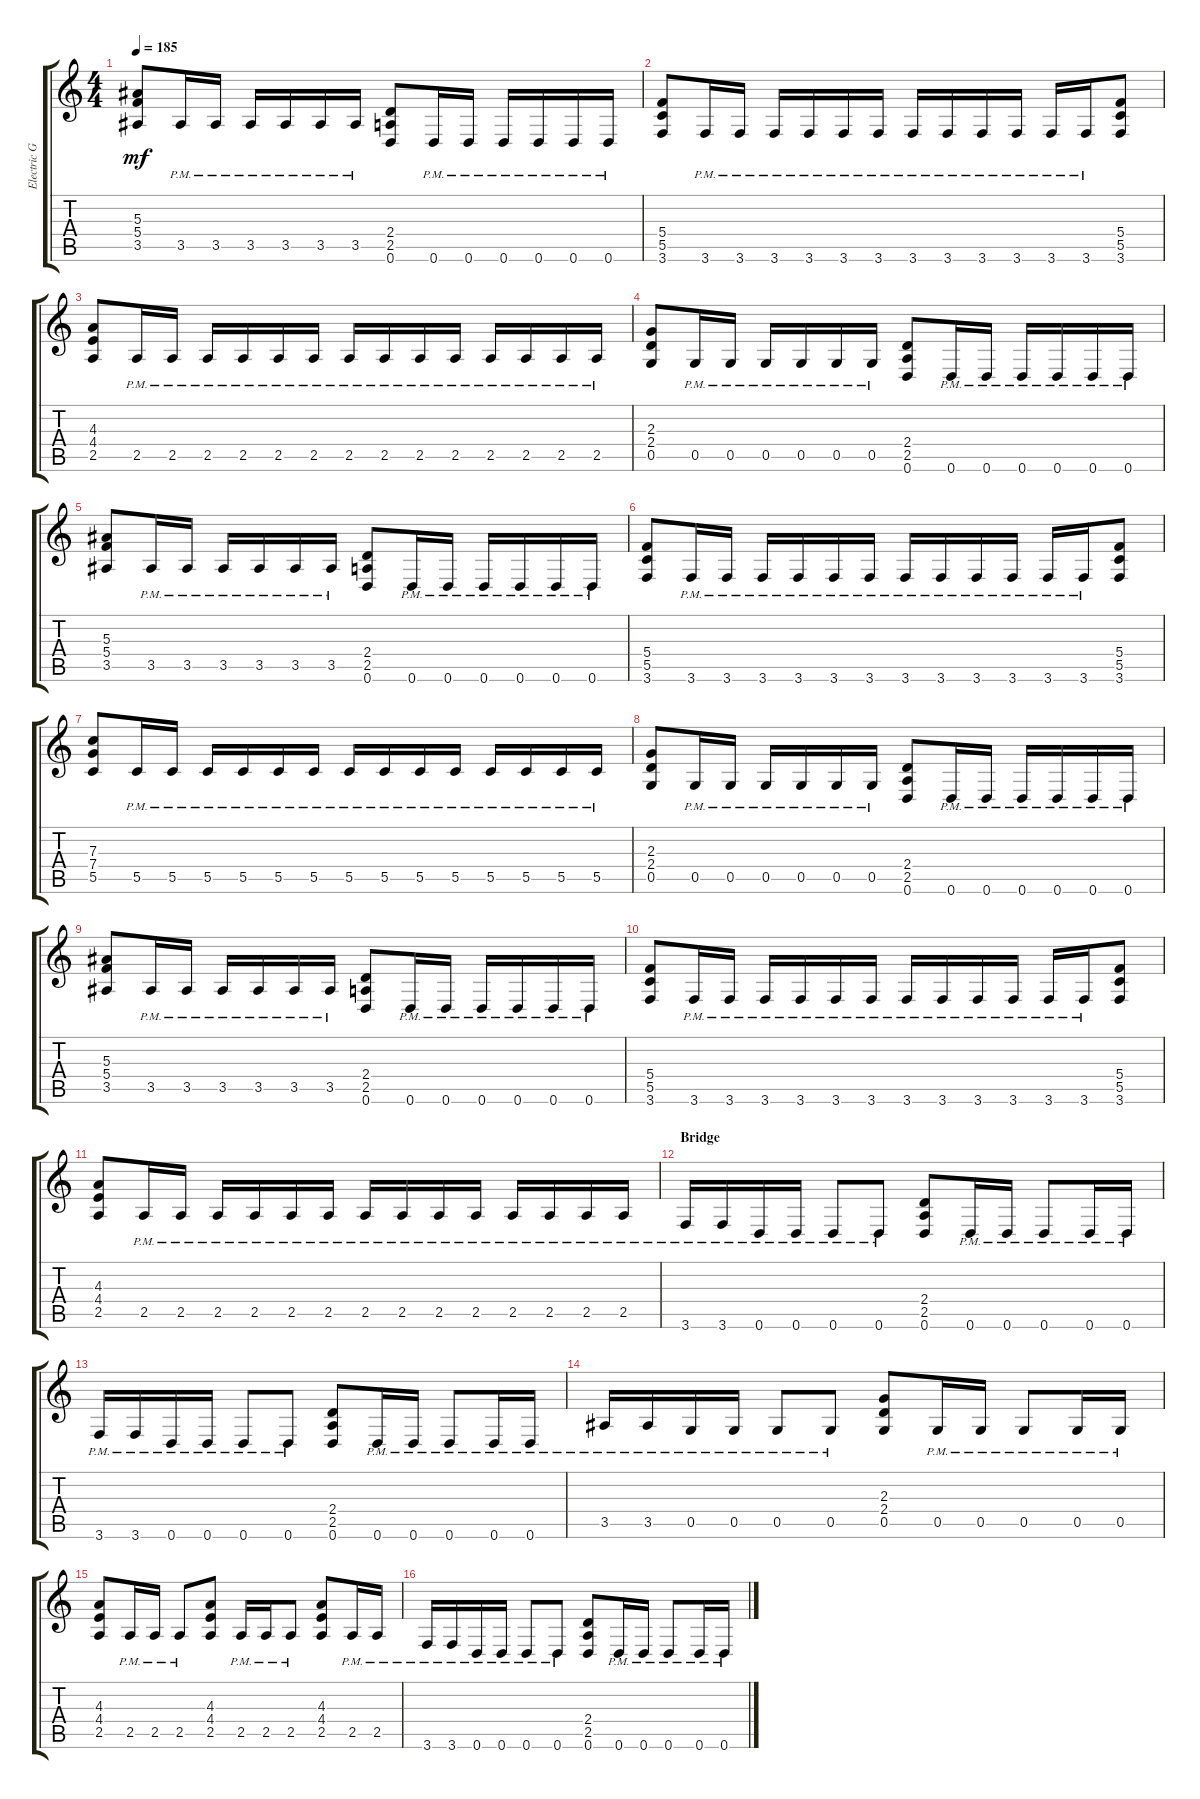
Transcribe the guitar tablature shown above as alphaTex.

\track ("Electric Guitar" "Electric G") {instrument distortionguitar}
\staff {score tabs}
\tuning (D4 A3 F3 C3 G2 D2) {hide}
\ts (4 4)
\tempo 185
\clef g2
\ks c
(5.3 5.4 3.5).8{dy mf} 3.5{pm}.16 3.5{pm}.16 3.5{pm}.16 3.5{pm}.16 3.5{pm}.16 3.5{pm}.16 (2.4 2.5 0.6).8 0.6{pm}.16 0.6{pm}.16 0.6{pm}.16 0.6{pm}.16 0.6{pm}.16 0.6{pm}.16 |
(5.4 5.5 3.6).8 3.6{pm}.16 3.6{pm}.16 3.6{pm}.16 3.6{pm}.16 3.6{pm}.16 3.6{pm}.16 3.6{pm}.16 3.6{pm}.16 3.6{pm}.16 3.6{pm}.16 3.6{pm}.16 3.6{pm}.16 (5.4 5.5 3.6).8 |
(4.3 4.4 2.5).8 2.5{pm}.16 2.5{pm}.16 2.5{pm}.16 2.5{pm}.16 2.5{pm}.16 2.5{pm}.16 2.5{pm}.16 2.5{pm}.16 2.5{pm}.16 2.5{pm}.16 2.5{pm}.16 2.5{pm}.16 2.5{pm}.16 2.5{pm}.16 |
(2.3 2.4 0.5).8 0.5{pm}.16 0.5{pm}.16 0.5{pm}.16 0.5{pm}.16 0.5{pm}.16 0.5{pm}.16 (2.4 2.5 0.6).8 0.6{pm}.16 0.6{pm}.16 0.6{pm}.16 0.6{pm}.16 0.6{pm}.16 0.6{pm}.16 |
(5.3 5.4 3.5).8 3.5{pm}.16 3.5{pm}.16 3.5{pm}.16 3.5{pm}.16 3.5{pm}.16 3.5{pm}.16 (2.4 2.5 0.6).8 0.6{pm}.16 0.6{pm}.16 0.6{pm}.16 0.6{pm}.16 0.6{pm}.16 0.6{pm}.16 |
(5.4 5.5 3.6).8 3.6{pm}.16 3.6{pm}.16 3.6{pm}.16 3.6{pm}.16 3.6{pm}.16 3.6{pm}.16 3.6{pm}.16 3.6{pm}.16 3.6{pm}.16 3.6{pm}.16 3.6{pm}.16 3.6{pm}.16 (5.4 5.5 3.6).8 |
(7.3 7.4 5.5).8 5.5{pm}.16 5.5{pm}.16 5.5{pm}.16 5.5{pm}.16 5.5{pm}.16 5.5{pm}.16 5.5{pm}.16 5.5{pm}.16 5.5{pm}.16 5.5{pm}.16 5.5{pm}.16 5.5{pm}.16 5.5{pm}.16 5.5{pm}.16 |
(2.3 2.4 0.5).8 0.5{pm}.16 0.5{pm}.16 0.5{pm}.16 0.5{pm}.16 0.5{pm}.16 0.5{pm}.16 (2.4 2.5 0.6).8 0.6{pm}.16 0.6{pm}.16 0.6{pm}.16 0.6{pm}.16 0.6{pm}.16 0.6{pm}.16 |
(5.3 5.4 3.5).8 3.5{pm}.16 3.5{pm}.16 3.5{pm}.16 3.5{pm}.16 3.5{pm}.16 3.5{pm}.16 (2.4 2.5 0.6).8 0.6{pm}.16 0.6{pm}.16 0.6{pm}.16 0.6{pm}.16 0.6{pm}.16 0.6{pm}.16 |
(5.4 5.5 3.6).8 3.6{pm}.16 3.6{pm}.16 3.6{pm}.16 3.6{pm}.16 3.6{pm}.16 3.6{pm}.16 3.6{pm}.16 3.6{pm}.16 3.6{pm}.16 3.6{pm}.16 3.6{pm}.16 3.6{pm}.16 (5.4 5.5 3.6).8 |
(4.3 4.4 2.5).8 2.5{pm}.16 2.5{pm}.16 2.5{pm}.16 2.5{pm}.16 2.5{pm}.16 2.5{pm}.16 2.5{pm}.16 2.5{pm}.16 2.5{pm}.16 2.5{pm}.16 2.5{pm}.16 2.5{pm}.16 2.5{pm}.16 2.5{pm}.16 |
\section ("" "Bridge")
3.6{pm}.16 3.6{pm}.16 0.6{pm}.16 0.6{pm}.16 0.6{pm}.8 0.6{pm}.8 (2.4 2.5 0.6).8 0.6{pm}.16 0.6{pm}.16 0.6{pm}.8 0.6{pm}.16 0.6{pm}.16 |
3.6{pm}.16 3.6{pm}.16 0.6{pm}.16 0.6{pm}.16 0.6{pm}.8 0.6{pm}.8 (2.4 2.5 0.6).8 0.6{pm}.16 0.6{pm}.16 0.6{pm}.8 0.6{pm}.16 0.6{pm}.16 |
3.5{pm}.16 3.5{pm}.16 0.5{pm}.16 0.5{pm}.16 0.5{pm}.8 0.5{pm}.8 (2.3 2.4 0.5).8 0.5{pm}.16 0.5{pm}.16 0.5{pm}.8 0.5{pm}.16 0.5{pm}.16 |
(4.3 4.4 2.5).8 2.5{pm}.16 2.5{pm}.16 2.5{pm}.8 (4.3 4.4 2.5).8 2.5{pm}.16 2.5{pm}.16 2.5{pm}.8 (4.3 4.4 2.5).8 2.5{pm}.16 2.5{pm}.16 |
3.6{pm}.16 3.6{pm}.16 0.6{pm}.16 0.6{pm}.16 0.6{pm}.8 0.6{pm}.8 (2.4 2.5 0.6).8 0.6{pm}.16 0.6{pm}.16 0.6{pm}.8 0.6{pm}.16 0.6{pm}.16
